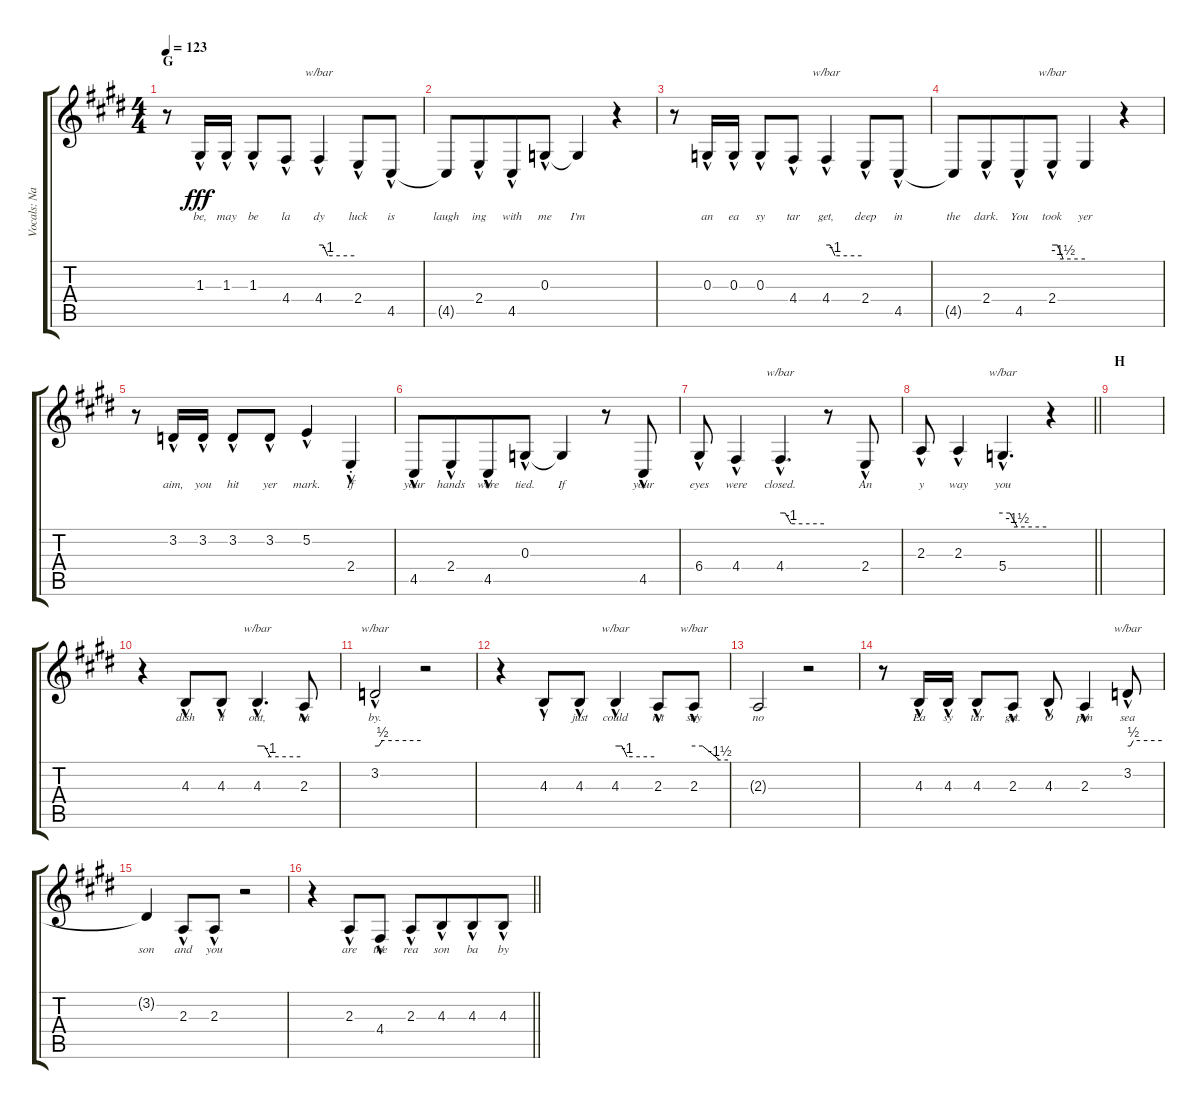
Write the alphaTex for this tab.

\track ("Vocals: Nancy" "Vocals: Na") {instrument lead2sawtooth}
\staff {score tabs}
\tuning (E4 B3 G3 D3 A2 E2) {hide}
\ts (4 4)
\section ("" "G")
\tempo 123
\clef g2
\ks e
r.8{dy fff} 1.3{hac}.16{lyrics (0 "be,") lyrics (1 "") lyrics (2 "") lyrics (3 "") lyrics (4 "")} 1.3{hac}.16{lyrics (0 "may") lyrics (1 "") lyrics (2 "") lyrics (3 "") lyrics (4 "")} 1.3{hac}.8{lyrics (0 "be") lyrics (1 "") lyrics (2 "") lyrics (3 "") lyrics (4 "")} 4.4{hac}.8{lyrics (0 "la") lyrics (1 "") lyrics (2 "") lyrics (3 "") lyrics (4 "")} 4.4{hac}.4{tbe (custom default 0 0 7 0 15 -4 60 -4) lyrics (0 "dy") lyrics (1 "") lyrics (2 "") lyrics (3 "") lyrics (4 "")} 2.4{hac}.8{lyrics (0 "luck") lyrics (1 "") lyrics (2 "") lyrics (3 "") lyrics (4 "")} 4.5{hac}.8{lyrics (0 "is") lyrics (1 "") lyrics (2 "") lyrics (3 "") lyrics (4 "")} |
4.5{t}.8{lyrics (0 "laugh") lyrics (1 "") lyrics (2 "") lyrics (3 "") lyrics (4 "")} 2.4{hac}.8{lyrics (0 "ing") lyrics (1 "") lyrics (2 "") lyrics (3 "") lyrics (4 "") beam merge} 4.5{hac}.8{lyrics (0 "with") lyrics (1 "") lyrics (2 "") lyrics (3 "") lyrics (4 "")} 0.3{hac}.8{lyrics (0 "me") lyrics (1 "") lyrics (2 "") lyrics (3 "") lyrics (4 "")} 0.3{t}.4{lyrics (0 "I'm") lyrics (1 "") lyrics (2 "") lyrics (3 "") lyrics (4 "")} r.4 |
r.8 0.3{hac}.16{lyrics (0 "an") lyrics (1 "") lyrics (2 "") lyrics (3 "") lyrics (4 "")} 0.3{hac}.16{lyrics (0 "ea") lyrics (1 "") lyrics (2 "") lyrics (3 "") lyrics (4 "")} 0.3{hac}.8{lyrics (0 "sy") lyrics (1 "") lyrics (2 "") lyrics (3 "") lyrics (4 "")} 4.4{hac}.8{lyrics (0 "tar") lyrics (1 "") lyrics (2 "") lyrics (3 "") lyrics (4 "")} 4.4{hac}.4{tbe (custom default 0 0 7 0 15 -4 60 -4) lyrics (0 "get,") lyrics (1 "") lyrics (2 "") lyrics (3 "") lyrics (4 "")} 2.4{hac}.8{lyrics (0 "deep") lyrics (1 "") lyrics (2 "") lyrics (3 "") lyrics (4 "")} 4.5{hac}.8{lyrics (0 "in") lyrics (1 "") lyrics (2 "") lyrics (3 "") lyrics (4 "")} |
4.5{t}.8{lyrics (0 "the") lyrics (1 "") lyrics (2 "") lyrics (3 "") lyrics (4 "")} 2.4{hac}.8{lyrics (0 "dark.") lyrics (1 "") lyrics (2 "") lyrics (3 "") lyrics (4 "") beam merge} 4.5{hac}.8{lyrics (0 "You") lyrics (1 "") lyrics (2 "") lyrics (3 "") lyrics (4 "")} 2.4{hac}.8{tbe (custom default 0 0 10 0 20 -6 60 -6) lyrics (0 "took") lyrics (1 "") lyrics (2 "") lyrics (3 "") lyrics (4 "")} 2.4{t}.4{lyrics (0 "yer") lyrics (1 "") lyrics (2 "") lyrics (3 "") lyrics (4 "")} r.4 |
r.8 3.2{hac}.16{lyrics (0 "aim,") lyrics (1 "") lyrics (2 "") lyrics (3 "") lyrics (4 "")} 3.2{hac}.16{lyrics (0 "you") lyrics (1 "") lyrics (2 "") lyrics (3 "") lyrics (4 "")} 3.2{hac}.8{lyrics (0 "hit") lyrics (1 "") lyrics (2 "") lyrics (3 "") lyrics (4 "")} 3.2{hac}.8{lyrics (0 "yer") lyrics (1 "") lyrics (2 "") lyrics (3 "") lyrics (4 "")} 5.2{hac}.4{lyrics (0 "mark.") lyrics (1 "") lyrics (2 "") lyrics (3 "") lyrics (4 "")} 2.4{hac st}.4{lyrics (0 "If") lyrics (1 "") lyrics (2 "") lyrics (3 "") lyrics (4 "")} |
4.5{hac}.8{lyrics (0 "your") lyrics (1 "") lyrics (2 "") lyrics (3 "") lyrics (4 "")} 2.4{hac}.8{lyrics (0 "hands") lyrics (1 "") lyrics (2 "") lyrics (3 "") lyrics (4 "") beam merge} 4.5{hac}.8{lyrics (0 "were") lyrics (1 "") lyrics (2 "") lyrics (3 "") lyrics (4 "")} 0.3{hac}.8{lyrics (0 "tied.") lyrics (1 "") lyrics (2 "") lyrics (3 "") lyrics (4 "")} 0.3{t}.4{lyrics (0 "If") lyrics (1 "") lyrics (2 "") lyrics (3 "") lyrics (4 "")} r.8 4.5{hac}.8{lyrics (0 "your") lyrics (1 "") lyrics (2 "") lyrics (3 "") lyrics (4 "")} |
6.4{hac}.8{lyrics (0 "eyes") lyrics (1 "") lyrics (2 "") lyrics (3 "") lyrics (4 "")} 4.4{hac}.4{lyrics (0 "were") lyrics (1 "") lyrics (2 "") lyrics (3 "") lyrics (4 "")} 4.4{hac}.4{d tbe (custom default 0 0 7 0 15 -4 60 -4) lyrics (0 "closed.") lyrics (1 "") lyrics (2 "") lyrics (3 "") lyrics (4 "")} r.8 2.4{hac}.8{lyrics (0 "An") lyrics (1 "") lyrics (2 "") lyrics (3 "") lyrics (4 "")} |
\barLineRight lightlight
2.3{hac}.8{lyrics (0 "y") lyrics (1 "") lyrics (2 "") lyrics (3 "") lyrics (4 "")} 2.3{hac}.4{lyrics (0 "way") lyrics (1 "") lyrics (2 "") lyrics (3 "") lyrics (4 "")} 5.4{hac}.4{d tbe (custom default 0 0 10 0 20 -6 60 -6) lyrics (0 "you") lyrics (1 "") lyrics (2 "") lyrics (3 "") lyrics (4 "")} r.4 |
\section ("" "H")
|
r.4 4.3{hac}.8{lyrics (0 "dish") lyrics (1 "") lyrics (2 "") lyrics (3 "") lyrics (4 "")} 4.3{hac}.8{lyrics (0 "it") lyrics (1 "") lyrics (2 "") lyrics (3 "") lyrics (4 "")} 4.3{hac}.4{d tbe (custom default 0 0 10 0 18 -4 60 -4) lyrics (0 "out,") lyrics (1 "") lyrics (2 "") lyrics (3 "") lyrics (4 "")} 2.3{hac}.8{lyrics (0 "ba") lyrics (1 "") lyrics (2 "") lyrics (3 "") lyrics (4 "")} |
3.2{hac}.2{tbe (custom default 0 0 5 0 10 2 60 2) lyrics (0 "by.") lyrics (1 "") lyrics (2 "") lyrics (3 "") lyrics (4 "")} r.2 |
r.4 4.3{hac}.8{lyrics (0 "I") lyrics (1 "") lyrics (2 "") lyrics (3 "") lyrics (4 "")} 4.3{hac}.8{lyrics (0 "just") lyrics (1 "") lyrics (2 "") lyrics (3 "") lyrics (4 "")} 4.3{hac}.4{tbe (custom default 0 0 10 0 18 -4 60 -4) lyrics (0 "could") lyrics (1 "") lyrics (2 "") lyrics (3 "") lyrics (4 "")} 2.3{hac}.8{lyrics (0 "n't") lyrics (1 "") lyrics (2 "") lyrics (3 "") lyrics (4 "")} 2.3{hac}.8{tbe (custom default 0 0 15 0 45 -6 60 -6) lyrics (0 "say") lyrics (1 "") lyrics (2 "") lyrics (3 "") lyrics (4 "")} |
2.3{t}.2{lyrics (0 "no") lyrics (1 "") lyrics (2 "") lyrics (3 "") lyrics (4 "")} r.2 |
r.8 4.3{hac}.16{lyrics (0 "Ea") lyrics (1 "") lyrics (2 "") lyrics (3 "") lyrics (4 "")} 4.3{hac}.16{lyrics (0 "sy") lyrics (1 "") lyrics (2 "") lyrics (3 "") lyrics (4 "")} 4.3{hac}.8{lyrics (0 "tar") lyrics (1 "") lyrics (2 "") lyrics (3 "") lyrics (4 "")} 2.3{hac}.8{lyrics (0 "get.") lyrics (1 "") lyrics (2 "") lyrics (3 "") lyrics (4 "")} 4.3{hac}.8{lyrics (0 "O") lyrics (1 "") lyrics (2 "") lyrics (3 "") lyrics (4 "")} 2.3{hac}.4{lyrics (0 "pen") lyrics (1 "") lyrics (2 "") lyrics (3 "") lyrics (4 "")} 3.2{hac}.8{tbe (custom default 0 0 5 0 10 2 60 2) lyrics (0 "sea") lyrics (1 "") lyrics (2 "") lyrics (3 "") lyrics (4 "")} |
3.2{t}.4{lyrics (0 "son") lyrics (1 "") lyrics (2 "") lyrics (3 "") lyrics (4 "")} 2.3{hac}.8{lyrics (0 "and") lyrics (1 "") lyrics (2 "") lyrics (3 "") lyrics (4 "")} 2.3{hac}.8{lyrics (0 "you") lyrics (1 "") lyrics (2 "") lyrics (3 "") lyrics (4 "")} r.2 |
\barLineRight lightlight
r.4 2.3{hac}.8{lyrics (0 "are") lyrics (1 "") lyrics (2 "") lyrics (3 "") lyrics (4 "")} 4.4{hac}.8{lyrics (0 "the") lyrics (1 "") lyrics (2 "") lyrics (3 "") lyrics (4 "")} 2.3{hac}.8{lyrics (0 "rea") lyrics (1 "") lyrics (2 "") lyrics (3 "") lyrics (4 "")} 4.3{hac}.8{lyrics (0 "son") lyrics (1 "") lyrics (2 "") lyrics (3 "") lyrics (4 "") beam merge} 4.3{hac}.8{lyrics (0 "ba") lyrics (1 "") lyrics (2 "") lyrics (3 "") lyrics (4 "")} 4.3{hac}.8{lyrics (0 "by") lyrics (1 "") lyrics (2 "") lyrics (3 "") lyrics (4 "")}
